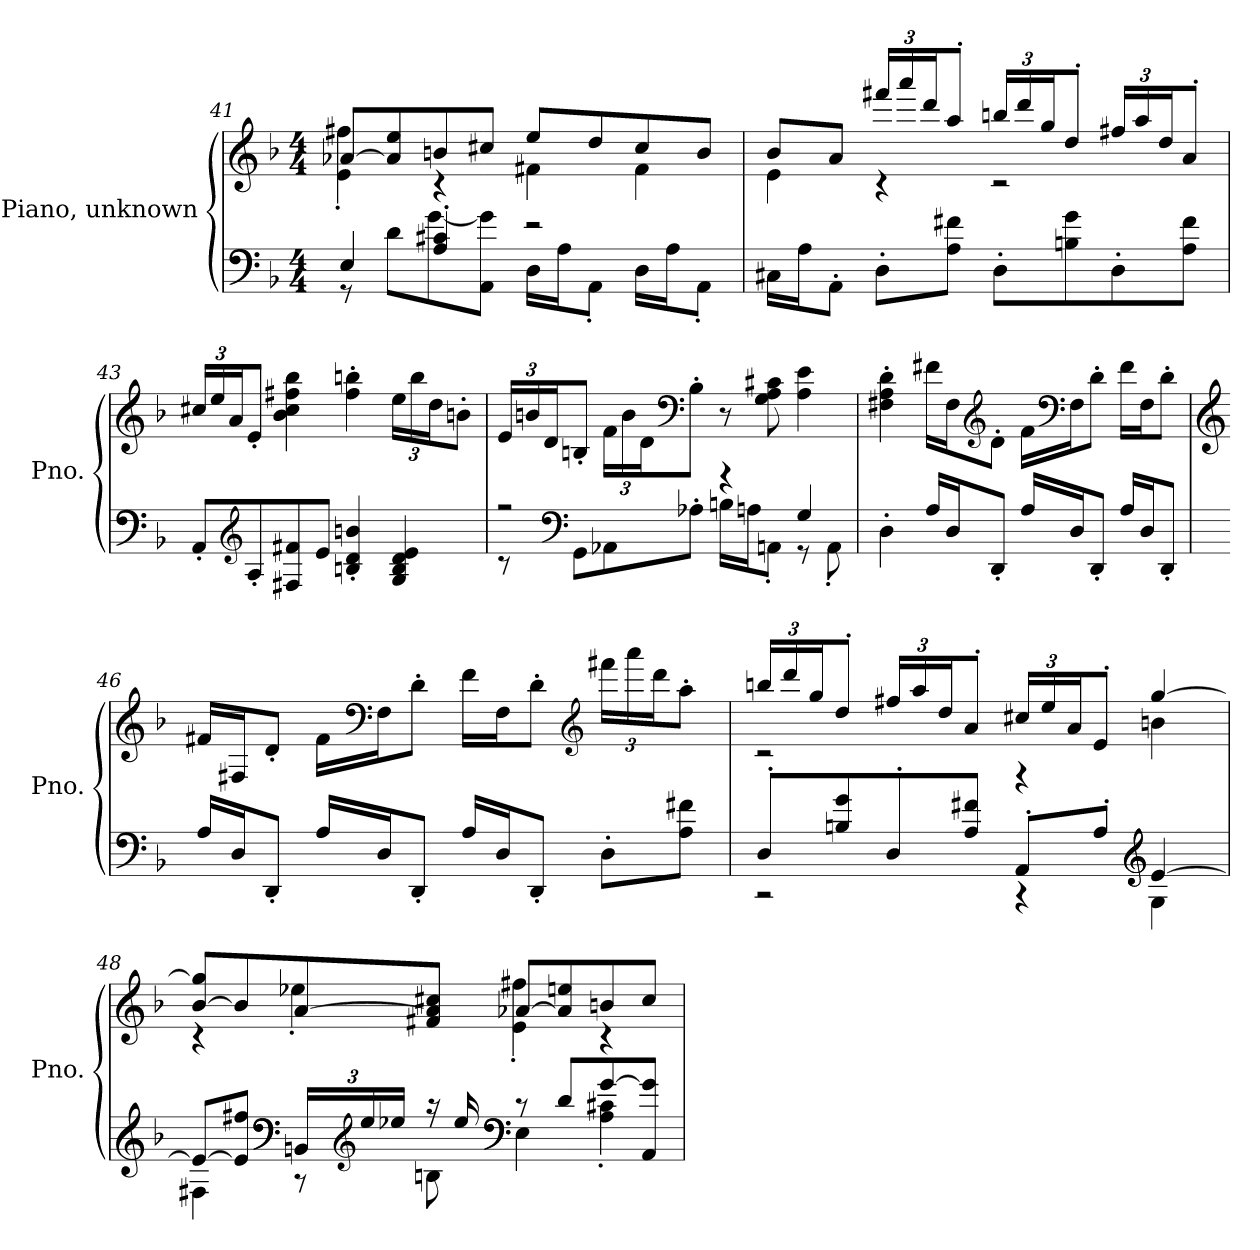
**kern	**kern
*part1	*part1
*staff2	*staff1
*I"Piano, unknown	*
*I'Pno.	*
!!LO:LB:g=z
*clefF4	*clefG2
*k[b-]	*k[b-]
*M4/4	*M4/4
=41	=41
*^	*^
4E/	8r	[8a-X/L	4e\' 4ff#X\'
.	8d\L	8a-/] 8ee/	.
4A/' 4c#X/'	[8g\	8bn/	4r
.	8AA\ 8g\]J	8cc#X/J	.
2r	16D\LL	8ee/L	4f#X\
.	16A\J	.	.
.	8AA'\J	8dd/	.
.	16D\LL	8cc#/	4f#\
.	16A\J	.	.
.	8AA'\J	8b/J	.
*v	*v	*	*
=42	=42	=42
16C#X\LL	8b-/L	4e\
16A\J	.	.
8AA'\J	8a/J	.
*	*Xbrackettup	*
8D'\L	24fff#X/LL	4r
.	24aaa/	.
.	24ddd/J	.
8A\ 8f#X\J	8aa'/J	.
8D'\L	24bbn/LL	2r
.	24ddd/	.
.	24gg/J	.
8Bn\ 8g\	8dd'/J	.
8D'\	24ff#X/LL	.
.	24aa/	.
.	24dd/J	.
8A\ 8f#\J	8a'/J	.
*	*v	*v
!!LO:LB:g=z
=43	=43
8AA'/L	24cc#X/LL
.	24ee/
.	24a/J
*clefG2	*
8A'/	8e'/J
8F#X/ 8f#X/	4b-\ 4cc#\ 4ff#X\ 4bb-\
8e/J	.
4Bn/' 4d/' 4bn/'	4ff#\' 4bbn\'
4G/ 4B/ 4d/ 4e/	24ee\LL
.	24bb\
.	24dd\J
.	8bn'\J
=44	=44
*^	*
2r	8r	24e/LL
.	.	24bn/
.	.	24d/J
*clefF4	*	*
.	8GG\L	8Bn'/J
.	8AA-X\	24f\LL
.	.	24b\
.	.	24d\J
*	*	*clefF4
.	8A-X'\J	8B'\J
4r	16Bn\LL	8r
.	16An\J	.
.	8AAn'\J	8G\ 8A\ 8c#X\
4G/	8r	4A\ 4e\
.	8AA'\	.
*v	*v	*
!!LO:LB:g=z
=45	=45
4D'\	4F#X\' 4A\' 4d\'
16A/LL	16f#X\LL
16D/J	16F#\J
*	*clefG2
8DD'/J	8d'\J
16A/LL	16f#\LL
*	*clefF4
16D/J	16F#\J
8DD'/J	8d'\J
16A/LL	16f#\LL
16D/J	16F#\J
8DD'/J	8d'\J
=46	=46
*	*clefG2
16A/LL	16f#X/LL
16D/J	16F#X/J
8DD'/J	8d'/J
16A/LL	16f#\LL
*	*clefF4
16D/J	16F#\J
8DD'/J	8d'\J
16A/LL	16f#\LL
16D/J	16F#\J
8DD'/J	8d'\J
*	*clefG2
8D'\L	24fff#X\LL
.	24aaa\
.	24ddd\J
8A\ 8f#X\J	8aa'\J
!!LO:PB:g=z
=47	=47
*^	*^
8D'/L	2r	24bbn/LL	2r
.	.	24ddd/	.
.	.	24gg/J	.
8Bn/ 8g/	.	8dd'/J	.
8D'/	.	24ff#X/LL	.
.	.	24aa/	.
.	.	24dd/J	.
8A/ 8f#X/J	.	8a'/J	.
8AA'/L	4r	24cc#X/LL	4r
.	.	24ee/	.
.	.	24a/J	.
8A'/J	.	8e'/J	.
*clefG2	*	*	*
[4e/	4G\	[4gg/	4bn\
=48	=48	=48	=48
8e/L_	4F#X\	[8b-/ 8gg/]L	4r
8e/] 8ff#X/J	.	8b-/]	.
*clefF4	*	*	*
*Xbrackettup	*	*	*
24BBn/LL	8r	[8a/	4ee-X'\
*clefG2	*	*	*
24ee/	.	.	.
24ee-X/JJ	.	.	.
16r	8Bn\	8f#X/ 8a/] 8cc#X/J	.
16ee-/	.	.	.
*clefF4	*	*	*
8r	4E\	[8a-X/L	4e\' 4ff#X\'
8d/L	.	8a-/] 8een/	.
[8g/	4A\' 4c#X\'	8bn/	4r
8AA/ 8g/]J	.	8cc#/J	.
*v	*v	*	*
*	*v	*v
=	=
*-	*-
